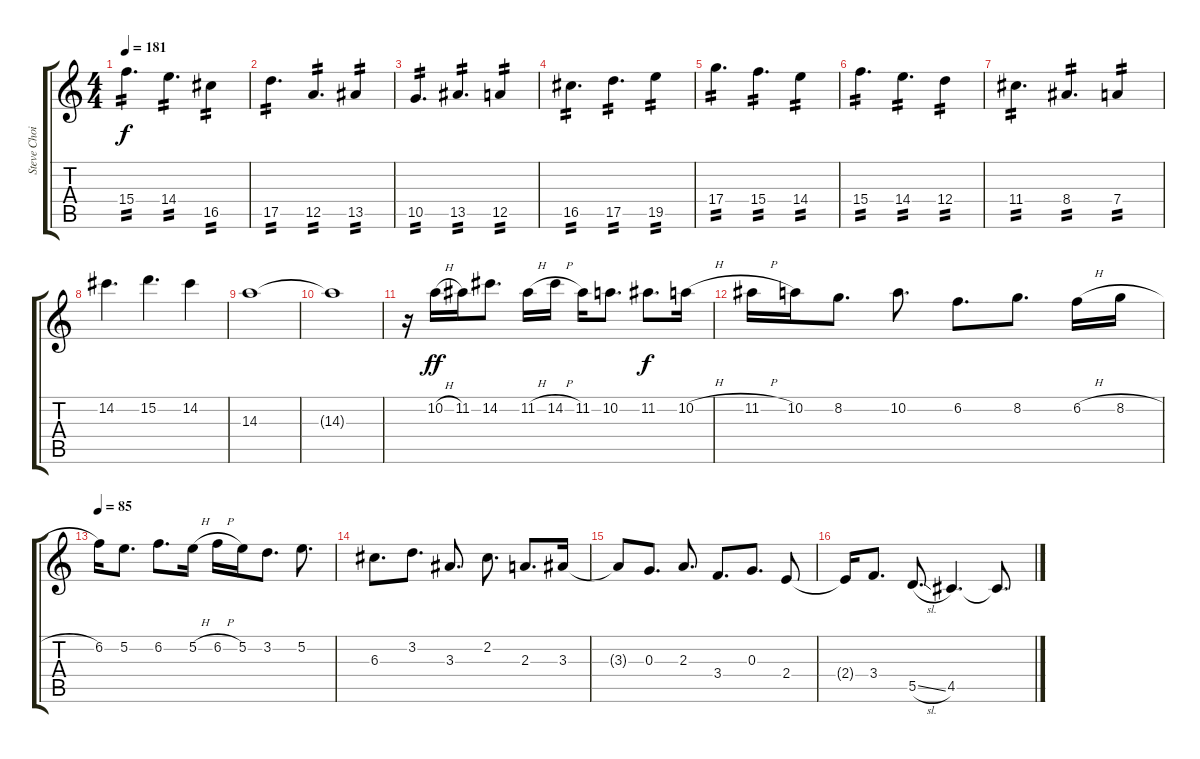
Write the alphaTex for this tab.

\track ("Steve Choi Guitar" "Steve Choi") {instrument distortionguitar}
\staff {score tabs}
\tuning (E4 B3 G3 D3 A2 E2) {hide}
\ts (4 4)
\tempo 181
\clef g2
\ks c
15.4.4{d tp 2 dy f} 14.4.4{d tp 2} 16.5.4{tp 2} |
17.5.4{d tp 2} 12.5.4{d tp 2} 13.5.4{tp 2} |
10.5.4{d tp 2} 13.5.4{d tp 2} 12.5.4{tp 2} |
16.5.4{d tp 2} 17.5.4{d tp 2} 19.5.4{tp 2} |
17.4.4{d tp 2} 15.4.4{d tp 2} 14.4.4{tp 2} |
15.4.4{d tp 2} 14.4.4{d tp 2} 12.4.4{tp 2} |
11.4.4{d tp 2} 8.4.4{d tp 2} 7.4.4{tp 2} |
14.2.4{d} 15.2.4{d} 14.2.4 |
14.3.1 |
14.3{t}.1 |
r.16 10.2{h}.16{dy ff instrument overdrivenguitar} 11.2.16 14.2.8{d} 11.2{h}.16 14.2{h}.16 11.2.16 10.2.8{d} 11.2.8{d dy f} 10.2{h}.16 |
11.2{h}.16 10.2.16 8.2.8{d} 10.2.8{d} 6.2.8{d} 8.2.8{d} 6.2{h}.16 8.2{h}.16 |
\tempo 85
6.2.16 5.2.8{d} 6.2.8{d} 5.2{h}.16 6.2{h}.16 5.2.16 3.2.8{d} 5.2.8{d} |
6.3.8{d} 3.2.8{d} 3.3.8{d} 2.2.8{d} 2.3.8{d} 3.3.16 |
3.3{t}.8 0.3.8{d} 2.3.8{d} 3.4.8{d} 0.3.8{d} 2.4.8 |
2.4{t}.16 3.4.8{d} 5.5{sl}.8{d volume 3} 4.5.4{d} 4.5{t}.8{d}
